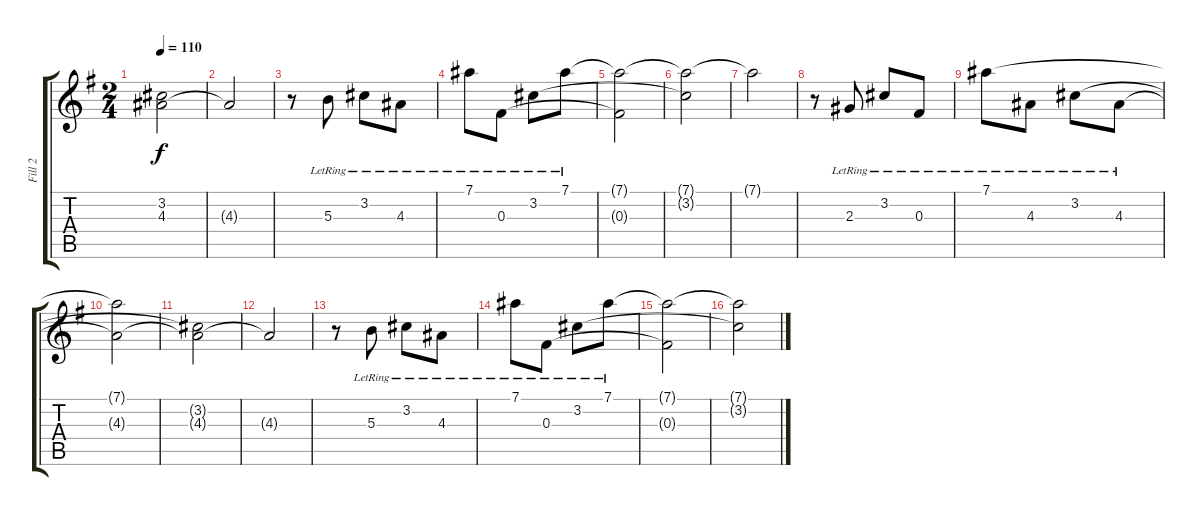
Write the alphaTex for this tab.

\track ("Fill 2" "Fill 2") {instrument acousticguitarsteel}
\staff {score tabs}
\tuning (Eb4 Bb3 Gb3 Db3 Ab2 Eb2) {hide}
\ts (2 4)
\tempo 110
\clef g2
\ks g
(3.2{t} 4.3{t}).2{dy f} |
4.3{t}.2 |
r.8 5.3{lr}.8 3.2{lr}.8 4.3{lr}.8 |
7.1{lr}.8 0.3{lr}.8 3.2{lr}.8 7.1{lr}.8 |
(7.1{t} 0.3{t}).2 |
(7.1{t} 3.2{t}).2 |
7.1{t}.2 |
r.8 2.3{lr}.8 3.2{lr}.8 0.3{lr}.8 |
7.1{lr}.8 4.3{lr}.8 3.2{lr}.8 4.3{lr}.8 |
(7.1{t} 4.3{t}).2 |
(3.2{t} 4.3{t}).2 |
4.3{t}.2 |
r.8 5.3{lr}.8 3.2{lr}.8 4.3{lr}.8 |
7.1{lr}.8 0.3{lr}.8 3.2{lr}.8 7.1{lr}.8 |
(7.1{t} 0.3{t}).2 |
(7.1{t} 3.2{t}).2
